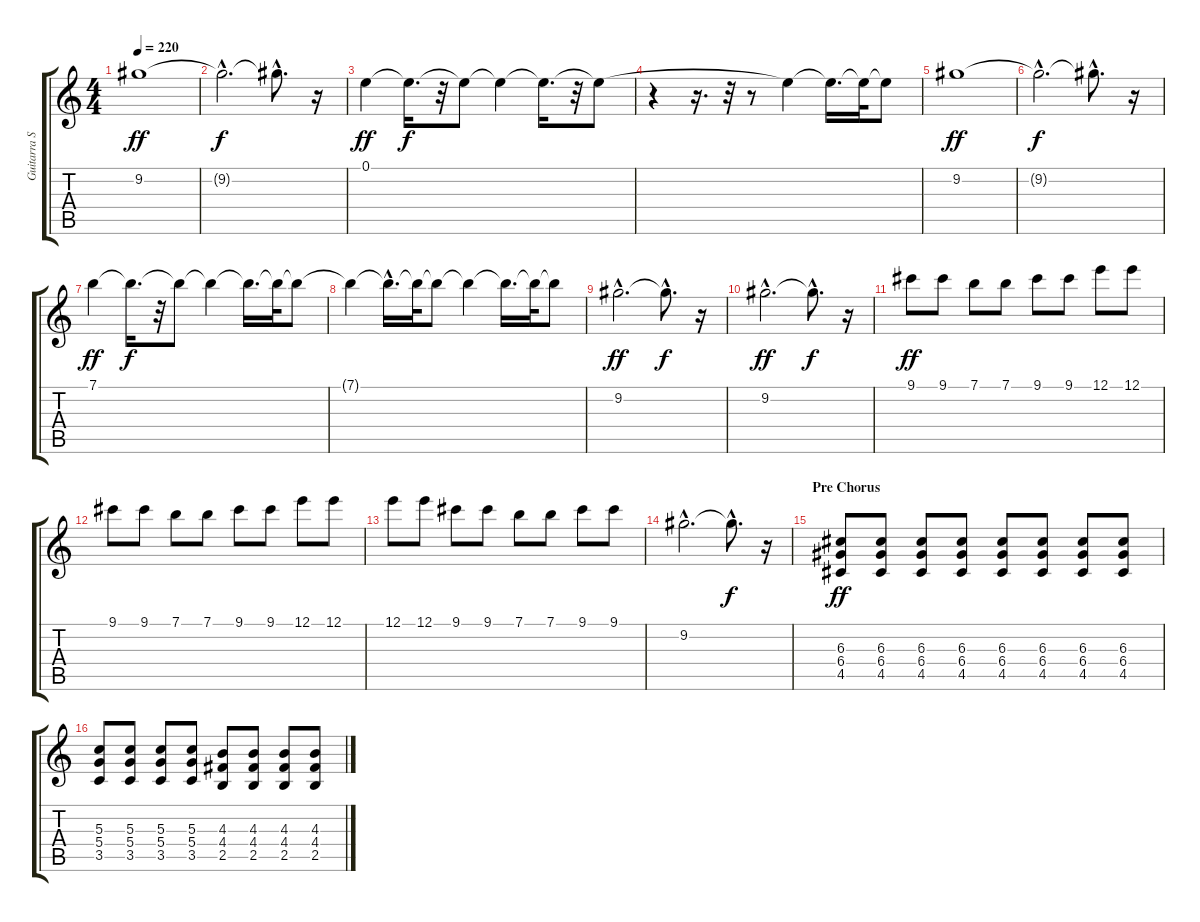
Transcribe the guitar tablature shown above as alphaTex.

\track ("Guitarra Solo" "Guitarra S") {instrument distortionguitar}
\staff {score tabs}
\tuning (E4 B3 G3 D3 A2 E2) {hide}
\ts (4 4)
\tempo 220
\clef g2
\ks c
9.2.1{dy ff} |
9.2{hac t}.2{d dy f} 9.2{hac t}.8{d} r.16 |
0.1.4{dy ff} 0.1{t}.16{d dy f} r.32 0.1{t}.8 0.1{t}.4 0.1{t}.16{d} r.32 0.1{t}.8 |
r.4 r.16{d} r.32 r.8 0.1{t}.4 0.1{t}.16{d} 0.1{t}.32 0.1{t}.8 |
9.2.1{dy ff} |
9.2{hac t}.2{d dy f} 9.2{hac t}.8{d} r.16 |
7.1.4{dy ff} 7.1{t}.16{d dy f} r.32 7.1{t}.8 7.1{t}.4 7.1{t}.16{d} 7.1{t}.32 7.1{t}.8 |
7.1{t}.4 7.1{hac t}.16{d} 7.1{t}.32 7.1{t}.8 7.1{t}.4 7.1{t}.16{d} 7.1{t}.32 7.1{t}.8 |
9.2{hac}.2{d dy ff} 9.2{hac t}.8{d dy f} r.16 |
9.2{hac}.2{d dy ff} 9.2{hac t}.8{d dy f} r.16 |
9.1.8{dy ff} 9.1.8 7.1.8 7.1.8 9.1.8 9.1.8 12.1.8 12.1.8 |
9.1.8 9.1.8 7.1.8 7.1.8 9.1.8 9.1.8 12.1.8 12.1.8 |
12.1.8 12.1.8 9.1.8 9.1.8 7.1.8 7.1.8 9.1.8 9.1.8 |
9.2{hac}.2{d} 9.2{hac t}.8{d dy f} r.16 |
\section ("" "Pre Chorus")
(6.3 6.4 4.5).8{dy ff} (6.3 6.4 4.5).8 (6.3 6.4 4.5).8 (6.3 6.4 4.5).8 (6.3 6.4 4.5).8 (6.3 6.4 4.5).8 (6.3 6.4 4.5).8 (6.3 6.4 4.5).8 |
(5.3 5.4 3.5).8 (5.3 5.4 3.5).8 (5.3 5.4 3.5).8 (5.3 5.4 3.5).8 (4.3 4.4 2.5).8 (4.3 4.4 2.5).8 (4.3 4.4 2.5).8 (4.3 4.4 2.5).8
